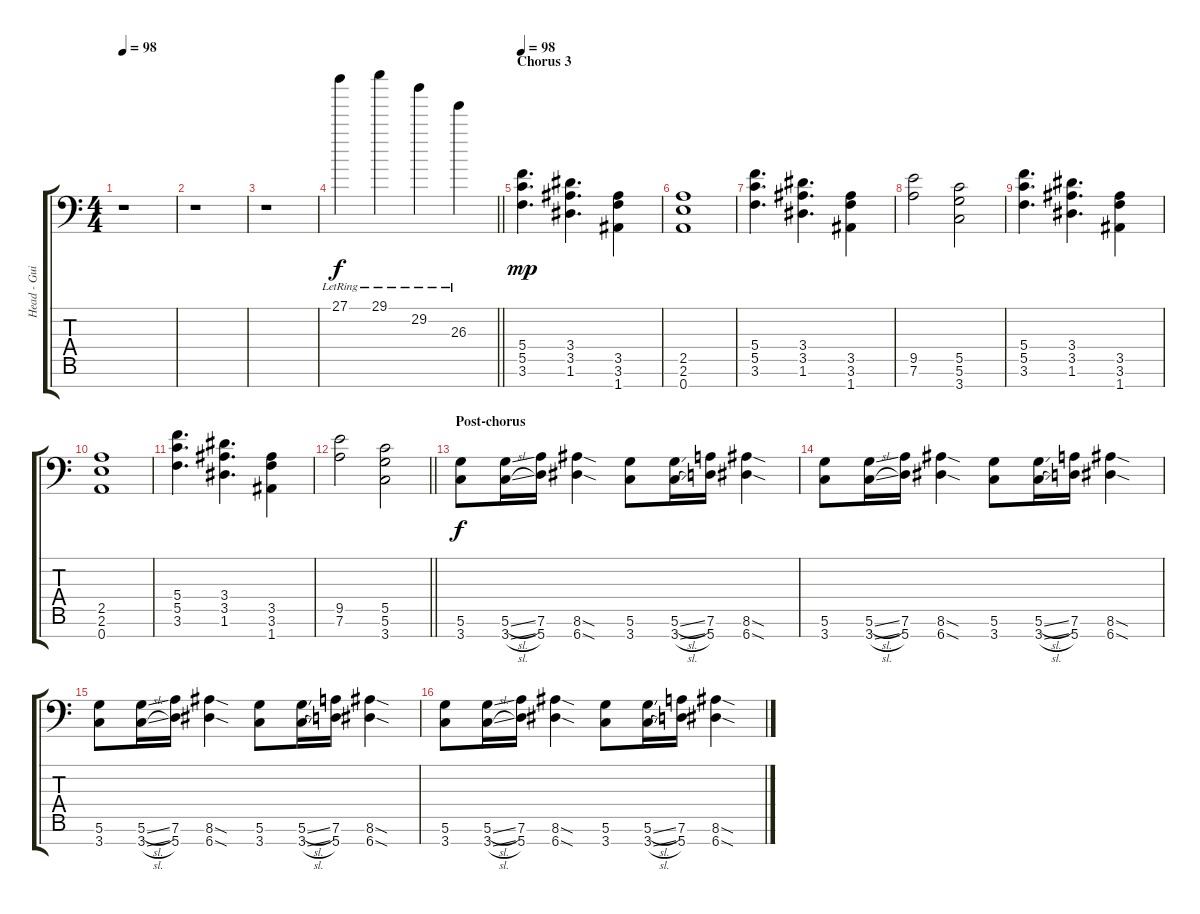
\track ("Head - Guitar" "Head - Gui") {instrument distortionguitar}
\staff {score tabs}
\tuning (D4 A3 F3 C3 G2 D2 A1) {hide}
\ts (4 4)
\tempo 98
\clef f4
\ks c
r.1{dy f} |
r.1 |
r.1 |
\barLineRight lightlight
27.1{lr}.4{instrument marimba} 29.1{lr}.4 29.2{lr}.4 26.3{lr}.4 |
\section ("" "Chorus 3")
\tempo 98
(5.4 5.5 3.6).4{d dy mp instrument overdrivenguitar} (3.4 3.5 1.6).4{d} (3.5 3.6 1.7).4 |
(2.5 2.6 0.7).1 |
(5.4 5.5 3.6).4{d} (3.4 3.5 1.6).4{d} (3.5 3.6 1.7).4 |
(9.5 7.6).2 (5.5 5.6 3.7).2 |
(5.4 5.5 3.6).4{d} (3.4 3.5 1.6).4{d} (3.5 3.6 1.7).4 |
(2.5 2.6 0.7).1 |
(5.4 5.5 3.6).4{d} (3.4 3.5 1.6).4{d} (3.5 3.6 1.7).4 |
\barLineRight lightlight
(9.5 7.6).2 (5.5 5.6 3.7).2 |
\section ("" "Post-chorus")
(5.6 3.7).8{dy f instrument distortionguitar} (5.6{sl} 3.7{sl}).16 (7.6 5.7).16 (8.6{sod} 6.7{sod}).4 (5.6 3.7).8 (5.6{sl} 3.7{sl}).16 (7.6 5.7).16 (8.6{sod} 6.7{sod}).4 |
(5.6 3.7).8 (5.6{sl} 3.7{sl}).16 (7.6 5.7).16 (8.6{sod} 6.7{sod}).4 (5.6 3.7).8 (5.6{sl} 3.7{sl}).16 (7.6 5.7).16 (8.6{sod} 6.7{sod}).4 |
(5.6 3.7).8 (5.6{sl} 3.7{sl}).16 (7.6 5.7).16 (8.6{sod} 6.7{sod}).4 (5.6 3.7).8 (5.6{sl} 3.7{sl}).16 (7.6 5.7).16 (8.6{sod} 6.7{sod}).4 |
(5.6 3.7).8 (5.6{sl} 3.7{sl}).16 (7.6 5.7).16 (8.6{sod} 6.7{sod}).4 (5.6 3.7).8 (5.6{sl} 3.7{sl}).16 (7.6 5.7).16 (8.6{sod} 6.7{sod}).4
